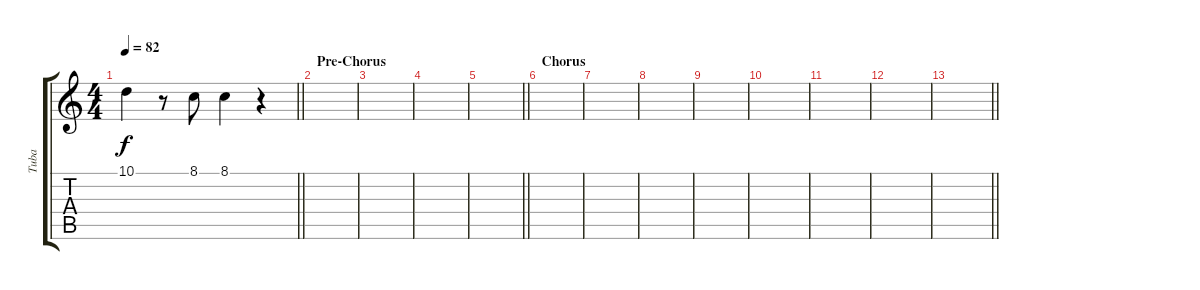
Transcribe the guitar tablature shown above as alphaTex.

\track ("Tuba" "Tuba") {instrument tuba}
\staff {score tabs}
\tuning (E4 B3 G3 D3 A2 E2) {hide}
\ts (4 4)
\tempo 82
\clef g2
\barLineRight lightlight
\ks c
10.1.4{dy f} r.8 8.1.8 8.1.4 r.4 |
\section ("" "Pre-Chorus")
|
|
|
\barLineRight lightlight
|
\section ("" "Chorus")
|
|
|
|
|
|
|
\barLineRight lightlight
